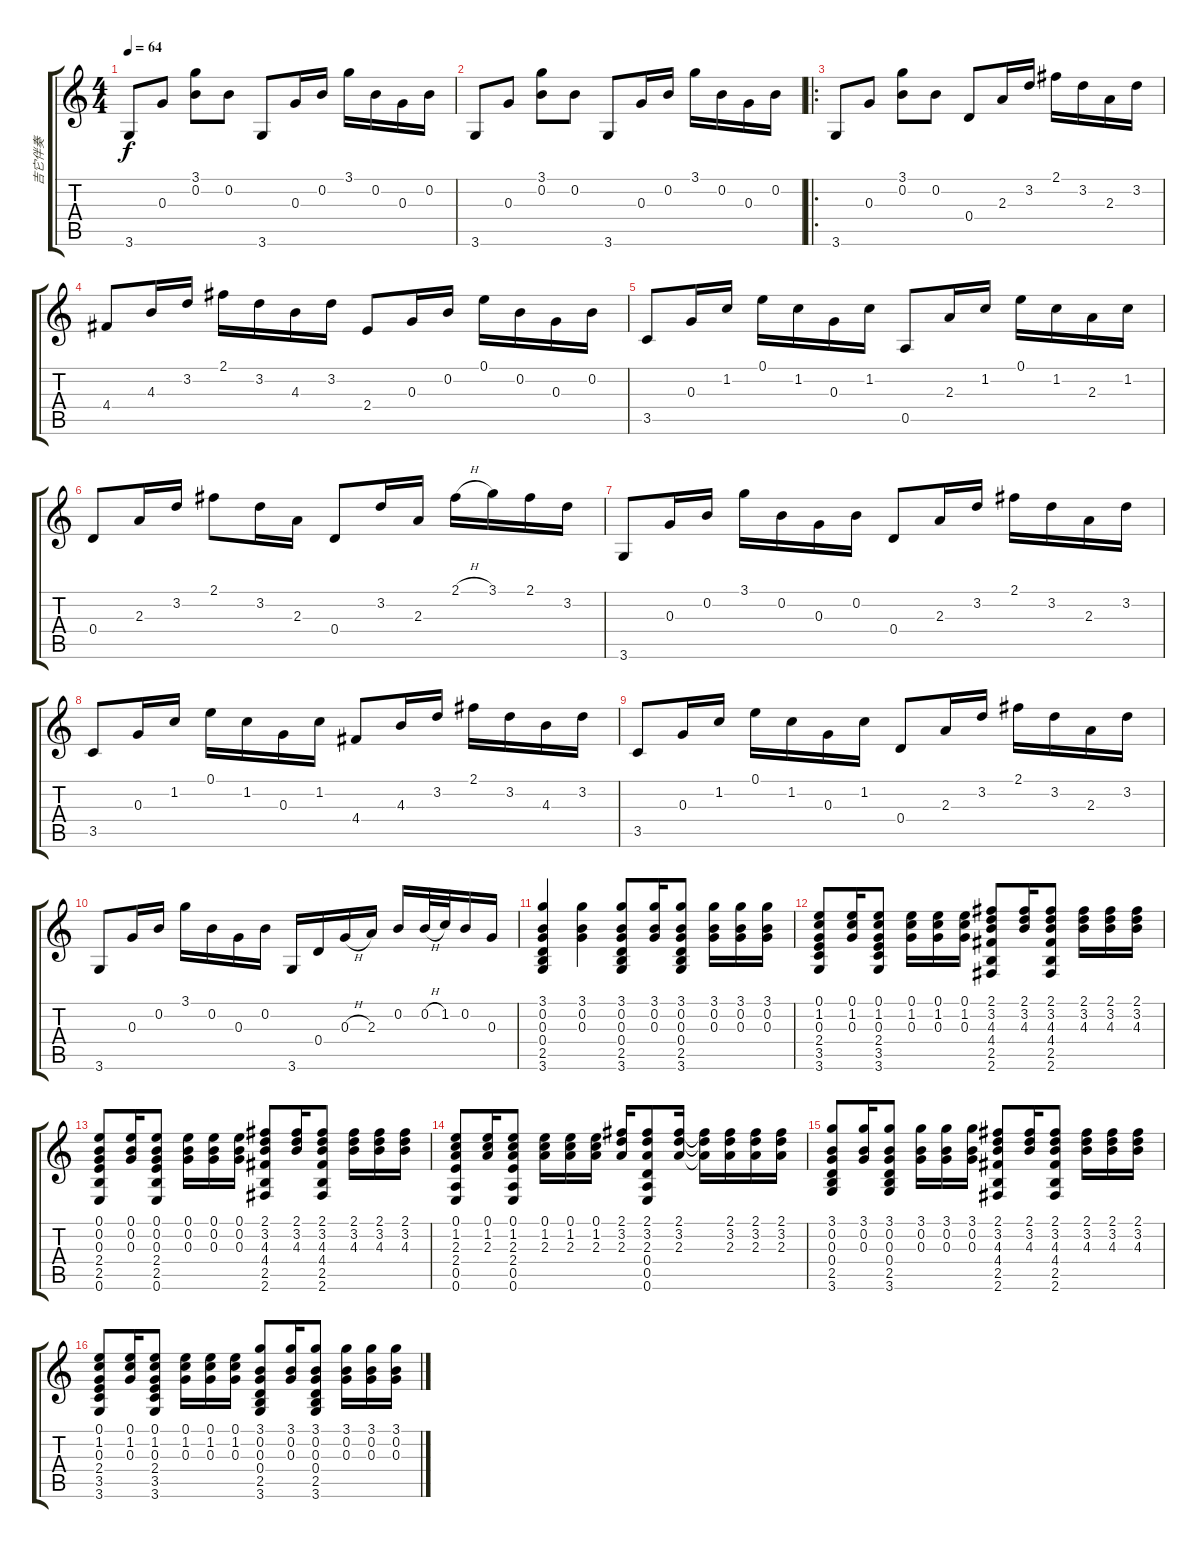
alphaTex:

\track ("吉它伴奏" "吉它伴奏") {instrument acousticguitarsteel}
\staff {score tabs}
\tuning (E4 B3 G3 D3 A2 E2) {hide}
\ts (4 4)
\tempo 64
\clef g2
\ks c
3.6.8{dy f instrument acousticguitarsteel} 0.3.8 (3.1 0.2).8 0.2.8 3.6.8 0.3.16 0.2.16 3.1.16 0.2.16 0.3.16 0.2.16 |
3.6.8 0.3.8 (3.1 0.2).8 0.2.8 3.6.8 0.3.16 0.2.16 3.1.16 0.2.16 0.3.16 0.2.16 |
\ro
3.6.8 0.3.8 (3.1 0.2).8 0.2.8 0.4.8 2.3.16 3.2.16 2.1.16 3.2.16 2.3.16 3.2.16 |
4.4.8 4.3.16 3.2.16 2.1.16 3.2.16 4.3.16 3.2.16 2.4.8 0.3.16 0.2.16 0.1.16 0.2.16 0.3.16 0.2.16 |
3.5.8 0.3.16 1.2.16 0.1.16 1.2.16 0.3.16 1.2.16 0.5.8 2.3.16 1.2.16 0.1.16 1.2.16 2.3.16 1.2.16 |
0.4.8 2.3.16 3.2.16 2.1.8 3.2.16 2.3.16 0.4.8 3.2.16 2.3.16 2.1{h}.16 3.1.16 2.1.16 3.2.16 |
3.6.8 0.3.16 0.2.16 3.1.16 0.2.16 0.3.16 0.2.16 0.4.8 2.3.16 3.2.16 2.1.16 3.2.16 2.3.16 3.2.16 |
3.5.8 0.3.16 1.2.16 0.1.16 1.2.16 0.3.16 1.2.16 4.4.8 4.3.16 3.2.16 2.1.16 3.2.16 4.3.16 3.2.16 |
3.5.8 0.3.16 1.2.16 0.1.16 1.2.16 0.3.16 1.2.16 0.4.8 2.3.16 3.2.16 2.1.16 3.2.16 2.3.16 3.2.16 |
3.6.8 0.3.16 0.2.16 3.1.16 0.2.16 0.3.16 0.2.16 3.6.16 0.4.16 0.3{h}.16 2.3.16 0.2.16 0.2{h}.32 1.2.32 0.2.16 0.3.16 |
(3.1 0.2 0.3 0.4 2.5 3.6).4 (3.1 0.2 0.3).4 (3.1 0.2 0.3 0.4 2.5 3.6).8 (3.1 0.2 0.3).16 (3.1 0.2 0.3 0.4 2.5 3.6).8 (3.1 0.2 0.3).16 (3.1 0.2 0.3).16 (3.1 0.2 0.3).16 |
(0.1 1.2 0.3 2.4 3.5 3.6).8 (0.1 1.2 0.3).16 (0.1 1.2 0.3 2.4 3.5 3.6).8 (0.1 1.2 0.3).16 (0.1 1.2 0.3).16 (0.1 1.2 0.3).16 (2.1 3.2 4.3 4.4 2.5 2.6).8 (2.1 3.2 4.3).16 (2.1 3.2 4.3 4.4 2.5 2.6).8 (2.1 3.2 4.3).16 (2.1 3.2 4.3).16 (2.1 3.2 4.3).16 |
(0.1 0.2 0.3 2.4 2.5 0.6).8 (0.1 0.2 0.3).16 (0.1 0.2 0.3 2.4 2.5 0.6).8 (0.1 0.2 0.3).16 (0.1 0.2 0.3).16 (0.1 0.2 0.3).16 (2.1 3.2 4.3 4.4 2.5 2.6).8 (2.1 3.2 4.3).16 (2.1 3.2 4.3 4.4 2.5 2.6).8 (2.1 3.2 4.3).16 (2.1 3.2 4.3).16 (2.1 3.2 4.3).16 |
(0.1 1.2 2.3 2.4 0.5 0.6).8 (0.1 1.2 2.3).16 (0.1 1.2 2.3 2.4 0.5 0.6).8 (0.1 1.2 2.3).16 (0.1 1.2 2.3).16 (0.1 1.2 2.3).16 (2.1 3.2 2.3).16 (2.1 3.2 2.3 0.4 0.5 0.6).8 (2.1 3.2 2.3).16 (2.1{t} 3.2{t} 2.3{t}).16 (2.1 3.2 2.3).16 (2.1 3.2 2.3).16 (2.1 3.2 2.3).16 |
(3.1 0.2 0.3 0.4 2.5 3.6).8 (3.1 0.2 0.3).16 (3.1 0.2 0.3 0.4 2.5 3.6).8 (3.1 0.2 0.3).16 (3.1 0.2 0.3).16 (3.1 0.2 0.3).16 (2.1 3.2 4.3 4.4 2.5 2.6).8 (2.1 3.2 4.3).16 (2.1 3.2 4.3 4.4 2.5 2.6).8 (2.1 3.2 4.3).16 (2.1 3.2 4.3).16 (2.1 3.2 4.3).16 |
(0.1 1.2 0.3 2.4 3.5 3.6).8 (0.1 1.2 0.3).16 (0.1 1.2 0.3 2.4 3.5 3.6).8 (0.1 1.2 0.3).16 (0.1 1.2 0.3).16 (0.1 1.2 0.3).16 (3.1 0.2 0.3 0.4 2.5 3.6).8 (3.1 0.2 0.3).16 (3.1 0.2 0.3 0.4 2.5 3.6).8 (3.1 0.2 0.3).16 (3.1 0.2 0.3).16 (3.1 0.2 0.3).16
